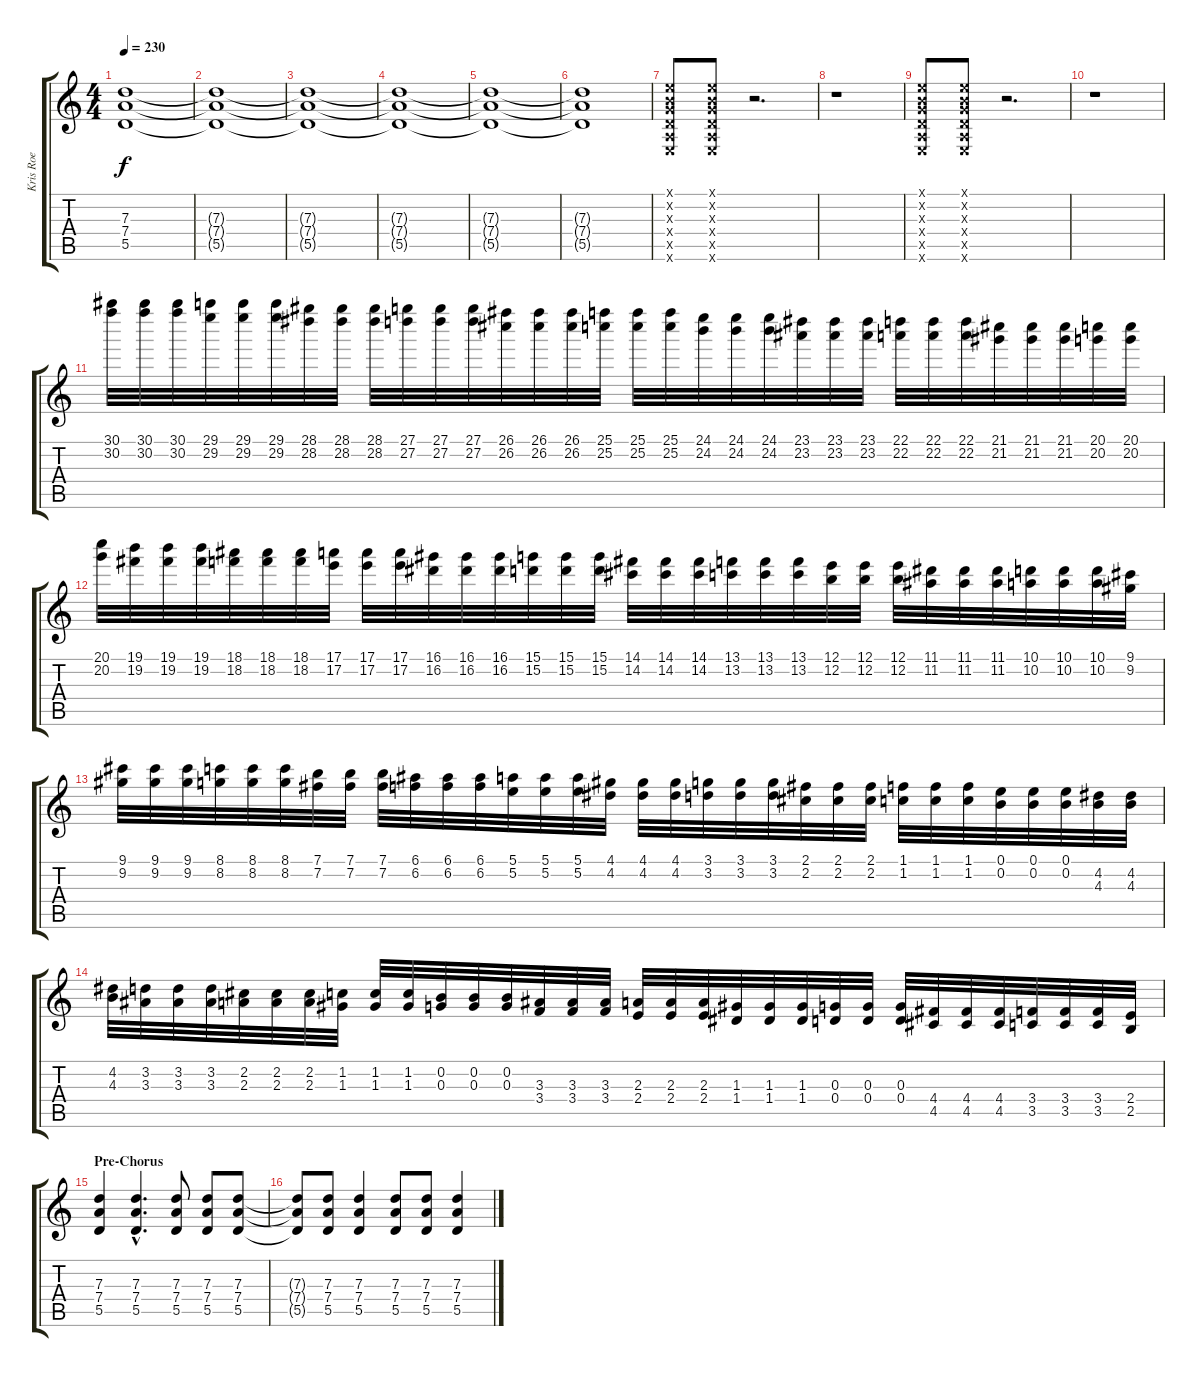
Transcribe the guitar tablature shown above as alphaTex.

\track ("Kris Roe" "Kris Roe") {instrument distortionguitar}
\staff {score tabs}
\tuning (E4 B3 G3 D3 A2 E2) {hide}
\ts (4 4)
\tempo 230
\clef g2
\ks c
(7.3{t} 7.4{t} 5.5{t}).1{dy f} |
(7.3{t} 7.4{t} 5.5{t}).1 |
(7.3{t} 7.4{t} 5.5{t}).1 |
(7.3{t} 7.4{t} 5.5{t}).1 |
(7.3{t} 7.4{t} 5.5{t}).1 |
(7.3{t} 7.4{t} 5.5{t}).1 |
(0.1{x} 0.2{x} 0.3{x} 0.4{x} 0.5{x} 0.6{x}).8 (0.1{x} 0.2{x} 0.3{x} 0.4{x} 0.5{x} 0.6{x}).8 r.2{d} |
r.1 |
(0.1{x} 0.2{x} 0.3{x} 0.4{x} 0.5{x} 0.6{x}).8 (0.1{x} 0.2{x} 0.3{x} 0.4{x} 0.5{x} 0.6{x}).8 r.2{d} |
r.1 |
(30.1 30.2).32 (30.1 30.2).32 (30.1 30.2).32 (29.1 29.2).32 (29.1 29.2).32 (29.1 29.2).32 (28.1 28.2).32 (28.1 28.2).32 (28.1 28.2).32 (27.1 27.2).32 (27.1 27.2).32 (27.1 27.2).32 (26.1 26.2).32 (26.1 26.2).32 (26.1 26.2).32 (25.1 25.2).32 (25.1 25.2).32 (25.1 25.2).32 (24.1 24.2).32 (24.1 24.2).32 (24.1 24.2).32 (23.1 23.2).32 (23.1 23.2).32 (23.1 23.2).32 (22.1 22.2).32 (22.1 22.2).32 (22.1 22.2).32 (21.1 21.2).32 (21.1 21.2).32 (21.1 21.2).32 (20.1 20.2).32 (20.1 20.2).32 |
(20.1 20.2).32 (19.1 19.2).32 (19.1 19.2).32 (19.1 19.2).32 (18.1 18.2).32 (18.1 18.2).32 (18.1 18.2).32 (17.1 17.2).32 (17.1 17.2).32 (17.1 17.2).32 (16.1 16.2).32 (16.1 16.2).32 (16.1 16.2).32 (15.1 15.2).32 (15.1 15.2).32 (15.1 15.2).32 (14.1 14.2).32 (14.1 14.2).32 (14.1 14.2).32 (13.1 13.2).32 (13.1 13.2).32 (13.1 13.2).32 (12.1 12.2).32 (12.1 12.2).32 (12.1 12.2).32 (11.1 11.2).32 (11.1 11.2).32 (11.1 11.2).32 (10.1 10.2).32 (10.1 10.2).32 (10.1 10.2).32 (9.1 9.2).32 |
(9.1 9.2).32 (9.1 9.2).32 (9.1 9.2).32 (8.1 8.2).32 (8.1 8.2).32 (8.1 8.2).32 (7.1 7.2).32 (7.1 7.2).32 (7.1 7.2).32 (6.1 6.2).32 (6.1 6.2).32 (6.1 6.2).32 (5.1 5.2).32 (5.1 5.2).32 (5.1 5.2).32 (4.1 4.2).32 (4.1 4.2).32 (4.1 4.2).32 (3.1 3.2).32 (3.1 3.2).32 (3.1 3.2).32 (2.1 2.2).32 (2.1 2.2).32 (2.1 2.2).32 (1.1 1.2).32 (1.1 1.2).32 (1.1 1.2).32 (0.1 0.2).32 (0.1 0.2).32 (0.1 0.2).32 (4.2 4.3).32 (4.2 4.3).32 |
(4.2 4.3).32 (3.2 3.3).32 (3.2 3.3).32 (3.2 3.3).32 (2.2 2.3).32 (2.2 2.3).32 (2.2 2.3).32 (1.2 1.3).32 (1.2 1.3).32 (1.2 1.3).32 (0.2 0.3).32 (0.2 0.3).32 (0.2 0.3).32 (3.3 3.4).32 (3.3 3.4).32 (3.3 3.4).32 (2.3 2.4).32 (2.3 2.4).32 (2.3 2.4).32 (1.3 1.4).32 (1.3 1.4).32 (1.3 1.4).32 (0.3 0.4).32 (0.3 0.4).32 (0.3 0.4).32 (4.4 4.5).32 (4.4 4.5).32 (4.4 4.5).32 (3.4 3.5).32 (3.4 3.5).32 (3.4 3.5).32 (2.4 2.5).32 |
\section ("" "Pre-Chorus")
(7.3 7.4 5.5).4 (7.3{hac} 7.4{hac} 5.5{hac}).4{d} (7.3 7.4 5.5).8 (7.3 7.4 5.5).8 (7.3 7.4 5.5).8 |
(7.3{t} 7.4{t} 5.5{t}).8 (7.3 7.4 5.5).8 (7.3 7.4 5.5).4 (7.3 7.4 5.5).8 (7.3 7.4 5.5).8 (7.3 7.4 5.5).4
